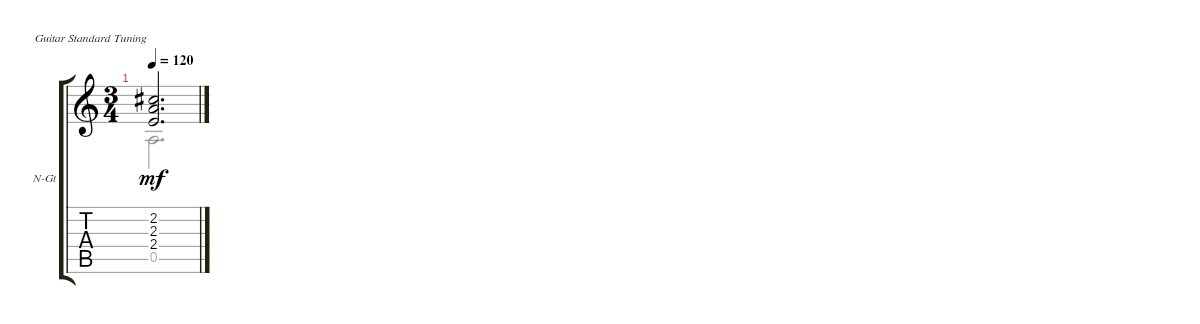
\defaultSystemsLayout 4
\bracketExtendMode groupsimilarinstruments
\firstSystemTrackNameOrientation horizontal
\otherSystemsTrackNameOrientation horizontal
\track ("Nylon Guitar" "N-Gt") {instrument acousticguitarnylon}
\staff {score tabs}
\tuning (E4 B3 G3 D3 A2 E2)
\voice
\ts (3 4)
\tempo 120
\clef g2
\ks c
(2.2 2.3 2.4).2{d dy mf}
\voice
\clef g2
\ottava regular
\simile none
\ks c
0.5.2{d dy mf}
